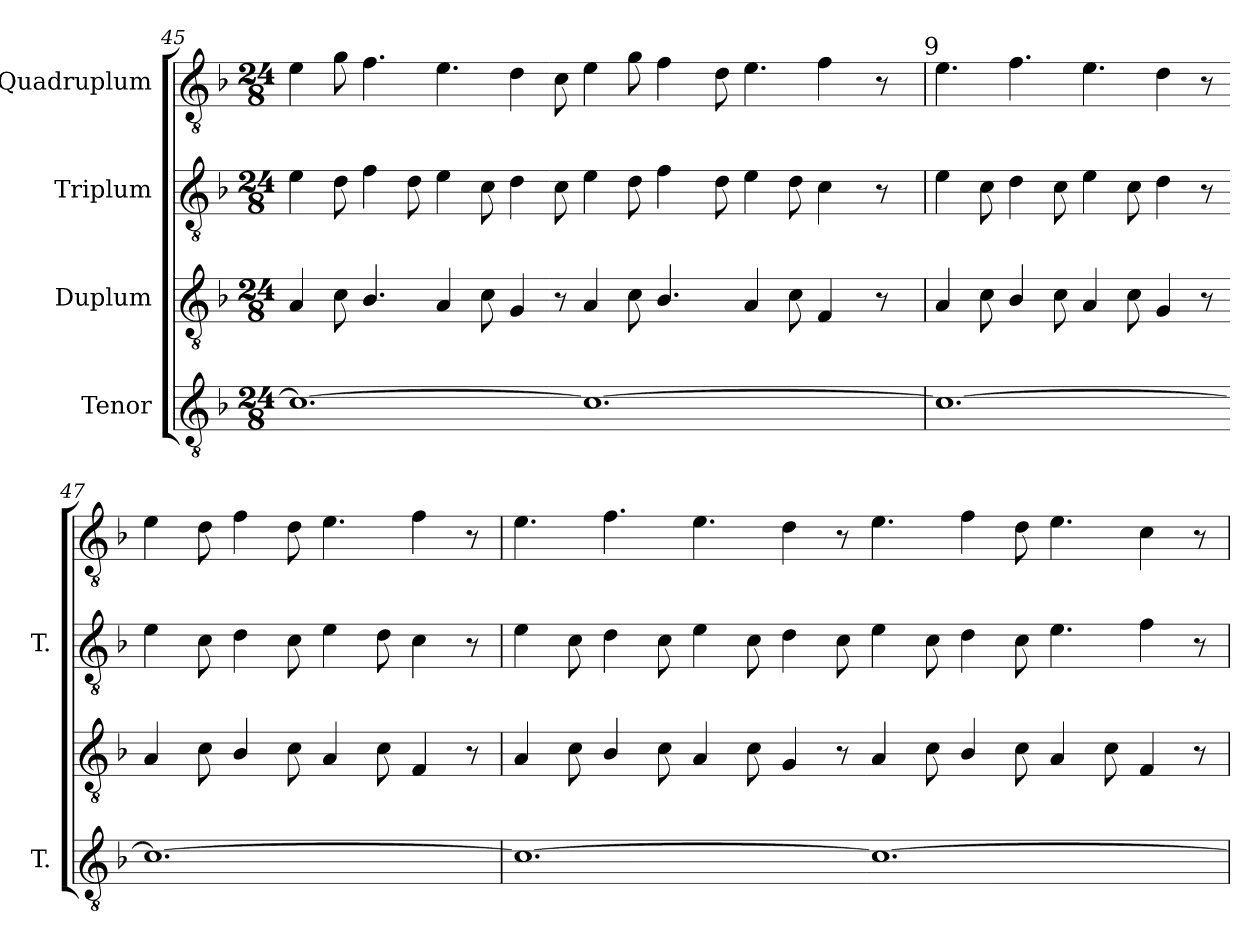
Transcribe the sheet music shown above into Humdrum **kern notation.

**kern	**kern	**kern	**kern
*part4	*part3	*part2	*part1
*staff4	*staff3	*staff2	*staff1
*I"Tenor	*I"Duplum	*I"Triplum	*I"Quadruplum
*I'T.	*	*I'T.	*
!!LO:LB:g=z
*clefGv2	*clefGv2	*clefGv2	*clefGv2
*ITrd7c12	*ITrd7c12	*ITrd7c12	*ITrd7c12
*k[b-]	*k[b-]	*k[b-]	*k[b-]
*F:	*F:	*F:	*F:
*M24/8	*M24/8	*M24/8	*M24/8
=45	=45	=45	=45
*	*	*	*^
1.Ci_	4AAi/	4Ei\	4Ei\	1ryy
.	8Ci\	8Di\	8Gi\	.
.	4.BB-i/	4Fi\	4.Fi\	.
.	.	8Di\	.	.
.	4AAi/	4Ei\	4.Ei\	.
.	8Ci\	8Ci\	.	1ryy
.	4GGi/	4Di\	4Di\	.
.	8r	8Ci\	8Ci\	.
1.Ci_	4AAi/	4Ei\	4Ei\	.
.	8Ci\	8Di\	8Gi\	.
.	4.BB-i/	4Fi\	4Fi\	.
.	.	.	.	2ryy
.	.	8Di\	8Di\	.
.	4AAi/	4Ei\	4.Ei\	.
.	8Ci\	8Di\	.	4ryy
.	4FFi/	4Ci\	4Fi\	.
.	.	.	.	8ryy
.	8r	8r	8r	16ryy
.	.	.	.	32ryy
.	.	.	.	64ryy
.	.	.	.	128...ryy
!	!	!	!	!LO:TX:a:t=9
.	.	.	.	1024ryy
*	*	*	*v	*v
=46	=46	=46	=46
1.Ci_	4AAi/	4Ei\	4.Ei\
.	8Ci\	8Ci\	.
.	4BB-i/	4Di\	4.Fi\
.	8Ci\	8Ci\	.
.	4AAi/	4Ei\	4.Ei\
.	8Ci\	8Ci\	.
.	4GGi/	4Di\	4Di\
.	8r	8r	8r
!!LO:LB:g=z
=47-	=47-	=47-	=47-
1.Ci_	4AAi/	4Ei\	4Ei\
.	8Ci\	8Ci\	8Di\
.	4BB-i/	4Di\	4Fi\
.	8Ci\	8Ci\	8Di\
.	4AAi/	4Ei\	4.Ei\
.	8Ci\	8Di\	.
.	4FFi/	4Ci\	4Fi\
.	8r	8r	8r
=48	=48	=48	=48
1.Ci_	4AAi/	4Ei\	4.Ei\
.	8Ci\	8Ci\	.
.	4BB-i/	4Di\	4.Fi\
.	8Ci\	8Ci\	.
.	4AAi/	4Ei\	4.Ei\
.	8Ci\	8Ci\	.
.	4GGi/	4Di\	4Di\
.	8r	8Ci\	8r
1.Ci_	4AAi/	4Ei\	4.Ei\
.	8Ci\	8Ci\	.
.	4BB-i/	4Di\	4Fi\
.	8Ci\	8Ci\	8Di\
.	4AAi/	4.Ei\	4.Ei\
.	8Ci\	.	.
.	4FFi/	4Fi\	4Ci\
.	8r	8r	8r
=	=	=	=
*-	*-	*-	*-
